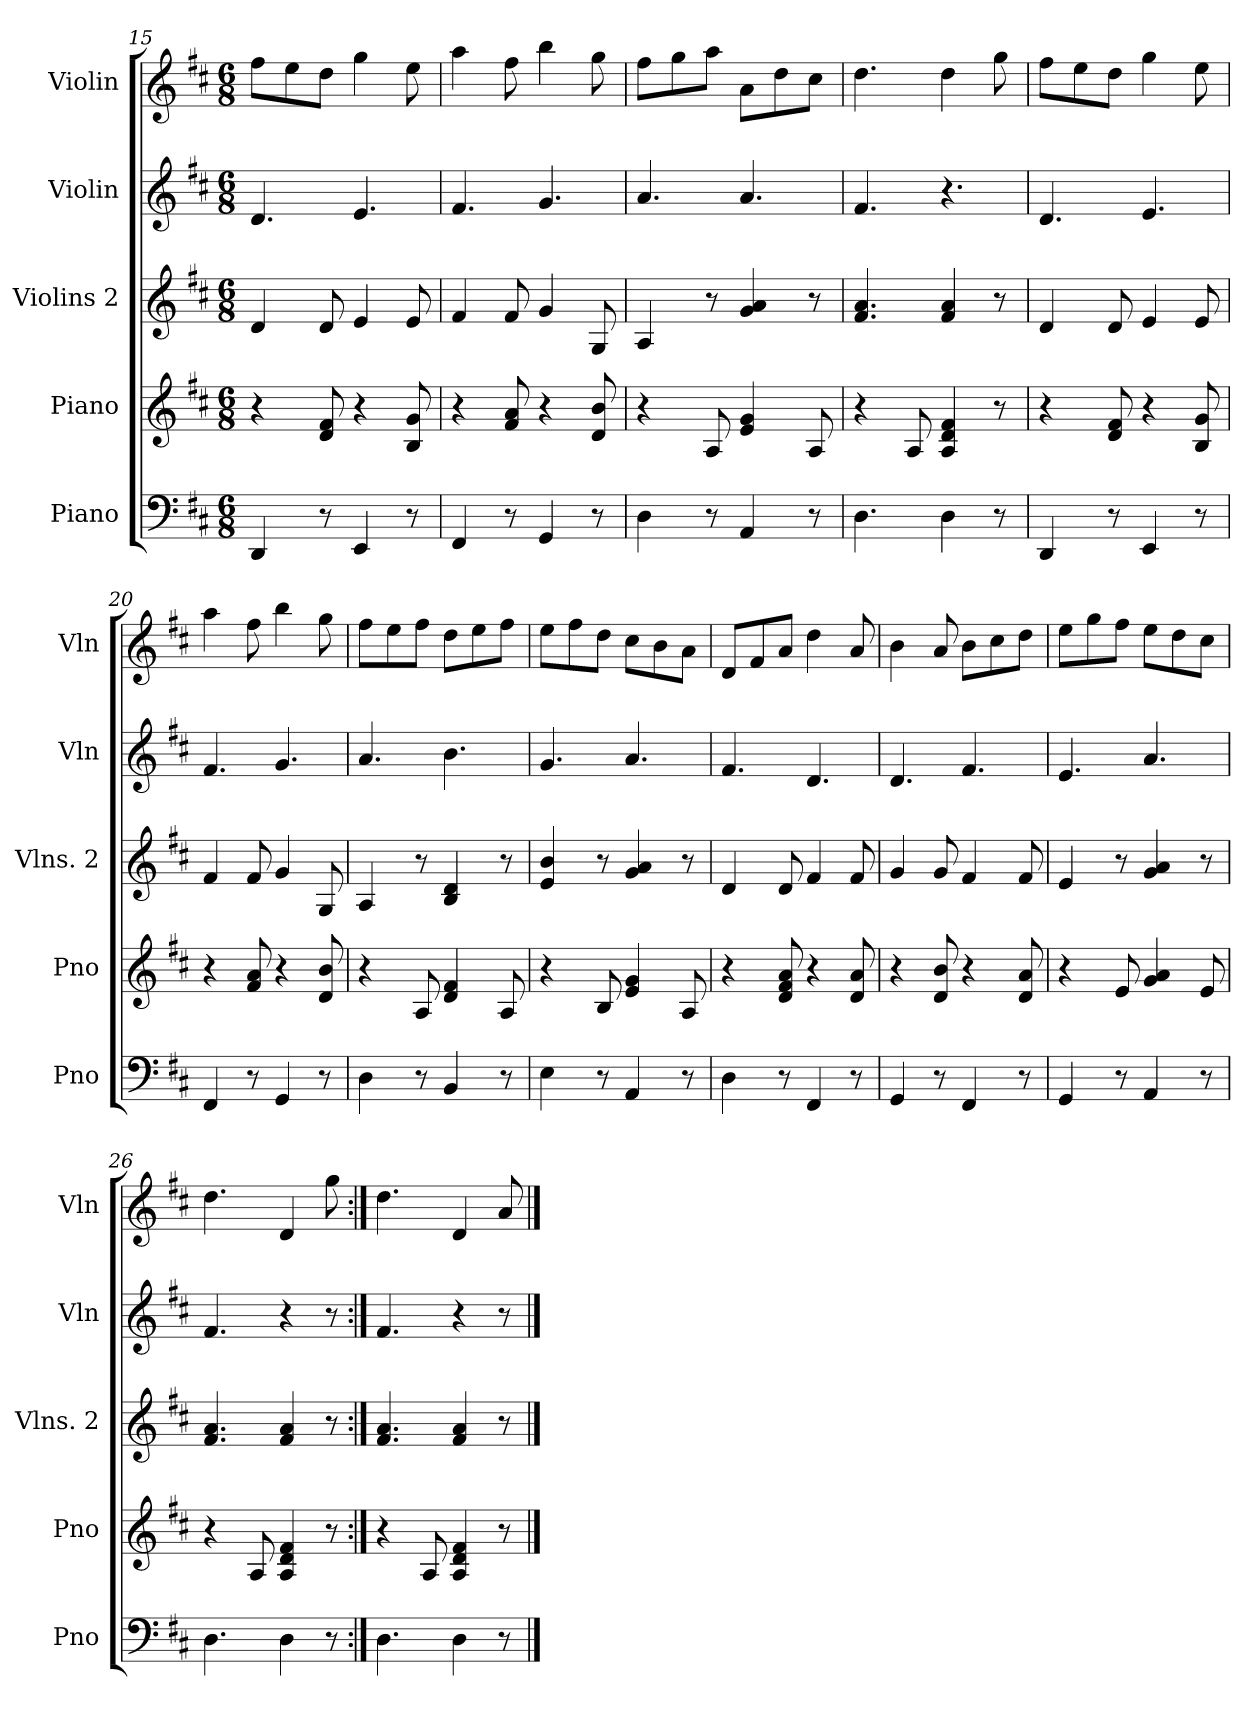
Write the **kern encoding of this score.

**kern	**kern	**kern	**kern	**kern
*part5	*part4	*part3	*part2	*part1
*staff5	*staff4	*staff3	*staff2	*staff1
*I"Piano	*I"Piano	*I"Violins 2	*I"Violin	*I"Violin
*I'Pno	*I'Pno	*I'Vlns. 2	*I'Vln	*I'Vln
*clefF4	*clefG2	*clefG2	*clefG2	*clefG2
*k[f#c#]	*k[f#c#]	*k[f#c#]	*k[f#c#]	*k[f#c#]
*M6/8	*M6/8	*M6/8	*M6/8	*M6/8
=15	=15	=15	=15	=15
4DD/	4r	4d/	4.d/	8ff#\L
.	.	.	.	8ee\
8r	8d/ 8f#/	8d/	.	8dd\J
4EE/	4r	4e/	4.e/	4gg\
8r	8B/ 8g/	8e/	.	8ee\
!!LO:LB:g=z
=16	=16	=16	=16	=16
4FF#/	4r	4f#/	4.f#/	4aa\
8r	8f#/ 8a/	8f#/	.	8ff#\
4GG/	4r	4g/	4.g/	4bb\
8r	8d/ 8b/	8G/	.	8gg\
=17	=17	=17	=17	=17
4D\	4r	4A/	4.a/	8ff#\L
.	.	.	.	8gg\
8r	8A/	8r	.	8aa\J
4AA/	4e/ 4g/	4g/ 4a/	4.a/	8a\L
.	.	.	.	8dd\
8r	8A/	8r	.	8cc#\J
=18	=18	=18	=18	=18
4.D\	4r	4.f#/ 4.a/	4.f#/	4.dd\
.	8A/	.	.	.
4D\	4A/ 4d/ 4f#/	4f#/ 4a/	4.r	4dd\
8r	8r	8r	.	8gg\
=19	=19	=19	=19	=19
4DD/	4r	4d/	4.d/	8ff#\L
.	.	.	.	8ee\
8r	8d/ 8f#/	8d/	.	8dd\J
4EE/	4r	4e/	4.e/	4gg\
8r	8B/ 8g/	8e/	.	8ee\
=20	=20	=20	=20	=20
4FF#/	4r	4f#/	4.f#/	4aa\
8r	8f#/ 8a/	8f#/	.	8ff#\
4GG/	4r	4g/	4.g/	4bb\
8r	8d/ 8b/	8G/	.	8gg\
=21	=21	=21	=21	=21
4D\	4r	4A/	4.a/	8ff#\L
.	.	.	.	8ee\
8r	8A/	8r	.	8ff#\J
4BB/	4d/ 4f#/	4B/ 4d/	4.b\	8dd\L
.	.	.	.	8ee\
8r	8A/	8r	.	8ff#\J
!!LO:PB:g=z
=22	=22	=22	=22	=22
4E\	4r	4e/ 4b/	4.g/	8ee\L
.	.	.	.	8ff#\
8r	8B/	8r	.	8dd\J
4AA/	4e/ 4g/	4g/ 4a/	4.a/	8cc#\L
.	.	.	.	8b\
8r	8A/	8r	.	8a\J
=23	=23	=23	=23	=23
4D\	4r	4d/	4.f#/	8d/L
.	.	.	.	8f#/
8r	8d/ 8f#/ 8a/	8d/	.	8a/J
4FF#/	4r	4f#/	4.d/	4dd\
8r	8d/ 8a/	8f#/	.	8a/
=24	=24	=24	=24	=24
4GG/	4r	4g/	4.d/	4b\
8r	8d/ 8b/	8g/	.	8a/
4FF#/	4r	4f#/	4.f#/	8b\L
.	.	.	.	8cc#\
8r	8d/ 8a/	8f#/	.	8dd\J
=25	=25	=25	=25	=25
4GG/	4r	4e/	4.e/	8ee\L
.	.	.	.	8gg\
8r	8e/	8r	.	8ff#\J
4AA/	4g/ 4a/	4g/ 4a/	4.a/	8ee\L
.	.	.	.	8dd\
8r	8e/	8r	.	8cc#\J
=26	=26	=26	=26	=26
4.D\	4r	4.f#/ 4.a/	4.f#/	4.dd\
.	8A/	.	.	.
4D\	4A/ 4d/ 4f#/	4f#/ 4a/	4r	4d/
8r	8r	8r	8r	8gg\
!!LO:LB:g=z
=27:|!	=27:|!	=27:|!	=27:|!	=27:|!
4.D\	4r	4.f#/ 4.a/	4.f#/	4.dd\
.	8A/	.	.	.
4D\	4A/ 4d/ 4f#/	4f#/ 4a/	4r	4d/
8r	8r	8r	8r	8a/
==	==	==	==	==
*-	*-	*-	*-	*-
